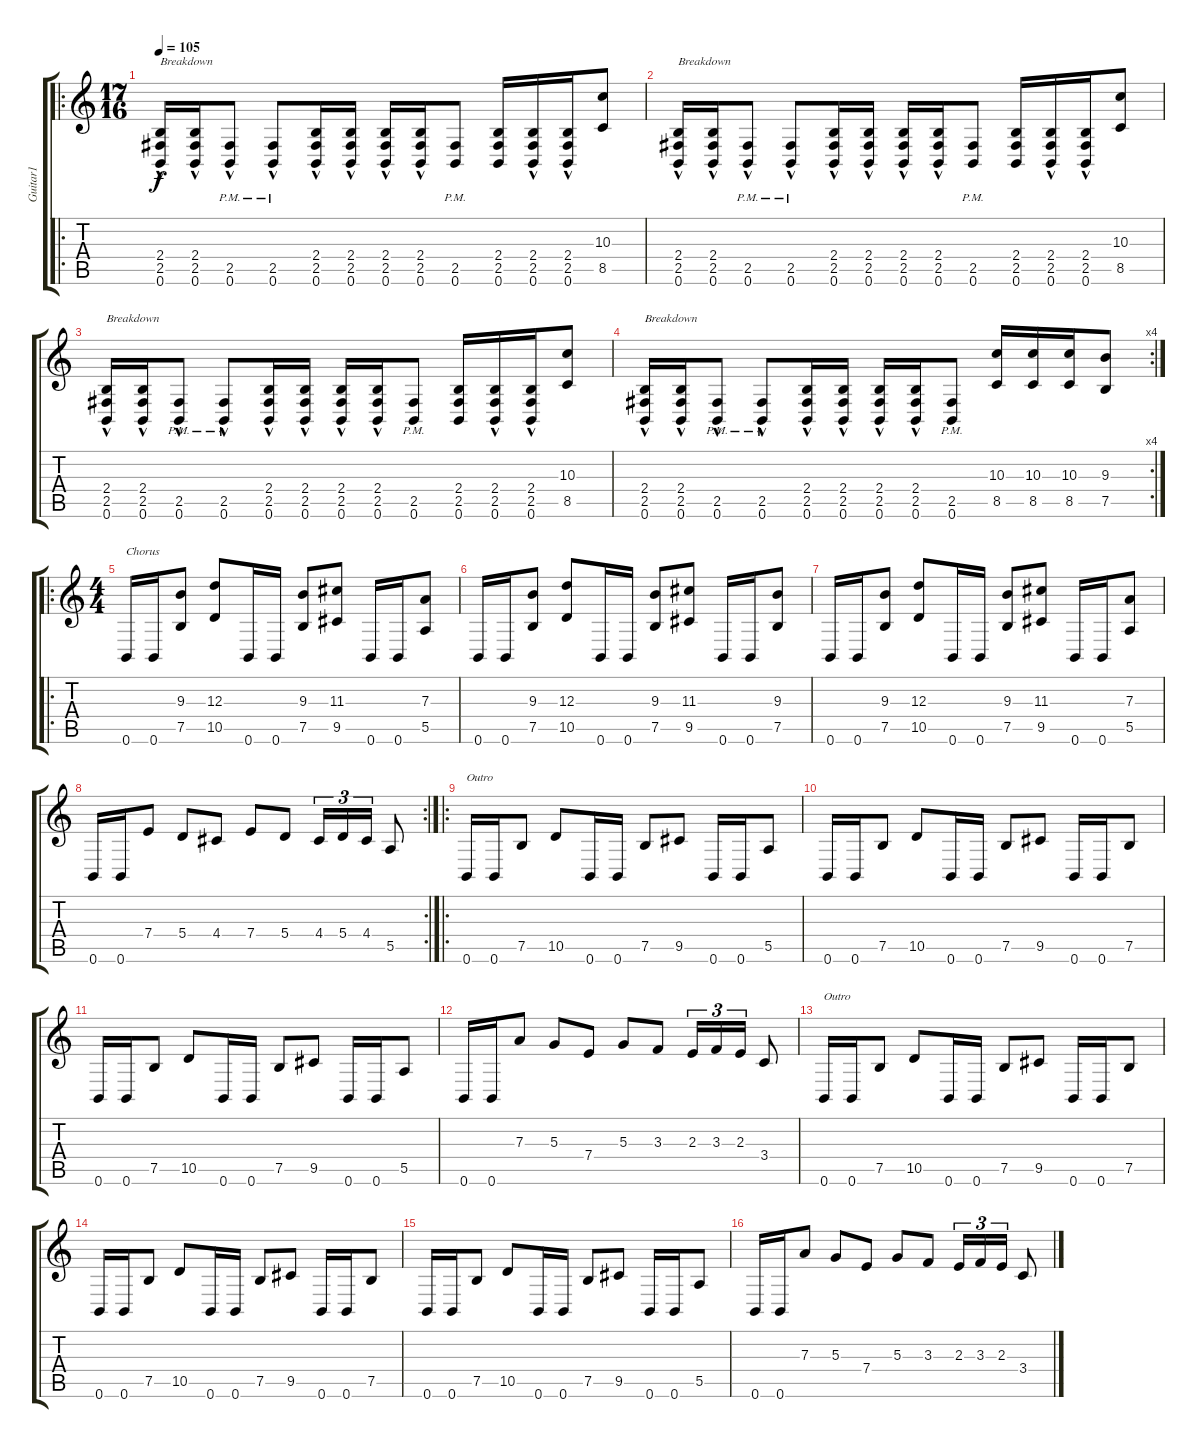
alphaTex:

\track ("Guitar1" "Guitar1") {instrument overdrivenguitar}
\staff {score tabs}
\tuning (D4 G3 D3 A2 E2 B1) {hide}
\ro
\ts (17 16)
\tempo 105
\clef g2
\ks c
(2.4 2.5 0.6{hac}).16{txt "Breakdown" dy f} (2.4 2.5 0.6{hac}).16 (2.5{pm} 0.6{hac pm}).8 (2.5{pm} 0.6{hac pm}).8 (2.4 2.5 0.6{hac}).16 (2.4 2.5 0.6{hac}).16 (2.4 2.5 0.6{hac}).16 (2.4 2.5 0.6{hac}).16 (2.5{pm} 0.6{pm}).8 (2.4 2.5 0.6).16 (2.4 2.5 0.6{hac}).16 (2.4 2.5 0.6{hac}).16 (10.3 8.5).8 |
(2.4 2.5 0.6{hac}).16{txt "Breakdown"} (2.4 2.5 0.6{hac}).16 (2.5{pm} 0.6{hac pm}).8 (2.5{pm} 0.6{hac pm}).8 (2.4 2.5 0.6{hac}).16 (2.4 2.5 0.6{hac}).16 (2.4 2.5 0.6{hac}).16 (2.4 2.5 0.6{hac}).16 (2.5{pm} 0.6{pm}).8 (2.4 2.5 0.6).16 (2.4 2.5 0.6{hac}).16 (2.4 2.5 0.6{hac}).16 (10.3 8.5).8 |
(2.4 2.5 0.6{hac}).16{txt "Breakdown"} (2.4 2.5 0.6{hac}).16 (2.5{pm} 0.6{hac pm}).8 (2.5{pm} 0.6{hac pm}).8 (2.4 2.5 0.6{hac}).16 (2.4 2.5 0.6{hac}).16 (2.4 2.5 0.6{hac}).16 (2.4 2.5 0.6{hac}).16 (2.5{pm} 0.6{pm}).8 (2.4 2.5 0.6).16 (2.4 2.5 0.6{hac}).16 (2.4 2.5 0.6{hac}).16 (10.3 8.5).8 |
\rc 4
(2.4 2.5 0.6{hac}).16{txt "Breakdown"} (2.4 2.5 0.6{hac}).16 (2.5{pm} 0.6{hac pm}).8 (2.5{pm} 0.6{hac pm}).8 (2.4 2.5 0.6{hac}).16 (2.4 2.5 0.6{hac}).16 (2.4 2.5 0.6{hac}).16 (2.4 2.5 0.6{hac}).16 (2.5{pm} 0.6{pm}).8 (10.3 8.5).16 (10.3 8.5).16 (10.3 8.5).16 (9.3 7.5).8 |
\ro
\ts (4 4)
0.6.16{txt "Chorus"} 0.6.16 (9.3 7.5).8 (12.3 10.5).8 0.6.16 0.6.16 (9.3 7.5).8 (11.3 9.5).8 0.6.16 0.6.16 (7.3 5.5).8 |
0.6.16 0.6.16 (9.3 7.5).8 (12.3 10.5).8 0.6.16 0.6.16 (9.3 7.5).8 (11.3 9.5).8 0.6.16 0.6.16 (9.3 7.5).8 |
0.6.16 0.6.16 (9.3 7.5).8 (12.3 10.5).8 0.6.16 0.6.16 (9.3 7.5).8 (11.3 9.5).8 0.6.16 0.6.16 (7.3 5.5).8 |
\rc 2
0.6.16 0.6.16 7.4.8 5.4.8 4.4.8 7.4.8 5.4.8 4.4.16{tu (3 2)} 5.4.16{tu (3 2)} 4.4.16{tu (3 2)} 5.5.8 |
\ro
0.6.16{txt "Outro"} 0.6.16 7.5.8 10.5.8 0.6.16 0.6.16 7.5.8 9.5.8 0.6.16 0.6.16 5.5.8 |
0.6.16 0.6.16 7.5.8 10.5.8 0.6.16 0.6.16 7.5.8 9.5.8 0.6.16 0.6.16 7.5.8 |
0.6.16 0.6.16 7.5.8 10.5.8 0.6.16 0.6.16 7.5.8 9.5.8 0.6.16 0.6.16 5.5.8 |
0.6.16 0.6.16 7.3.8 5.3.8 7.4.8 5.3.8 3.3.8 2.3.16{tu (3 2)} 3.3.16{tu (3 2)} 2.3.16{tu (3 2)} 3.4.8 |
0.6.16{txt "Outro"} 0.6.16 7.5.8 10.5.8 0.6.16 0.6.16 7.5.8 9.5.8 0.6.16 0.6.16 7.5.8 |
0.6.16 0.6.16 7.5.8 10.5.8 0.6.16 0.6.16 7.5.8 9.5.8 0.6.16 0.6.16 7.5.8 |
0.6.16 0.6.16 7.5.8 10.5.8 0.6.16 0.6.16 7.5.8 9.5.8 0.6.16 0.6.16 5.5.8 |
0.6.16 0.6.16 7.3.8 5.3.8 7.4.8 5.3.8 3.3.8 2.3.16{tu (3 2)} 3.3.16{tu (3 2)} 2.3.16{tu (3 2)} 3.4.8
